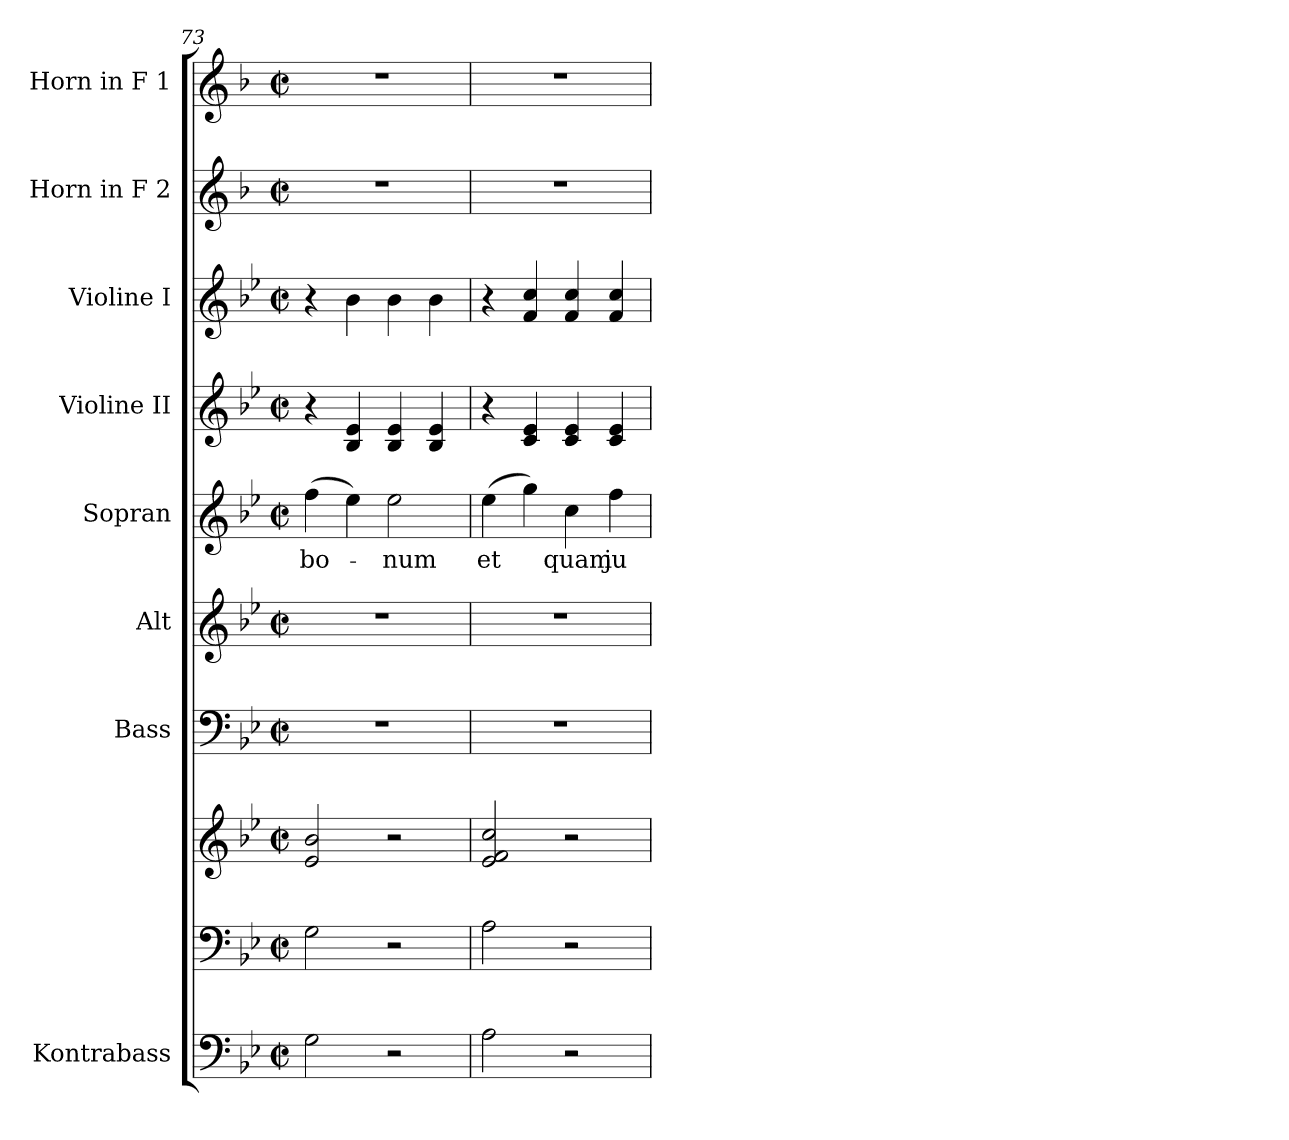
**kern	**kern	**kern	**kern	**kern	**kern	**text	**kern	**kern	**kern	**kern
*part9	*part8	*part8	*part7	*part6	*part5	*part5	*part4	*part3	*part2	*part1
*staff10	*staff9	*staff8	*staff7	*staff6	*staff5	*staff5	*staff4	*staff3	*staff2	*staff1
*I"Kontrabass	*	*	*I"Bass	*I"Alt	*I"Sopran	*	*I"Violine II	*I"Violine I	*I"Horn in F 2	*I"Horn in F 1
*I'Kb.	*	*	*I'B.	*I'A.	*I'S.	*	*I'Vl. II	*I'Vl. I	*	*
*clefF4	*clefF4	*clefG2	*clefF4	*clefG2	*clefG2	*	*clefG2	*clefG2	*clefG2	*clefG2
*ITrd7c12	*	*	*	*	*	*	*	*	*ITrd4c7	*ITrd4c7
*k[b-e-]	*k[b-e-]	*k[b-e-]	*k[b-e-]	*k[b-e-]	*k[b-e-]	*	*k[b-e-]	*k[b-e-]	*k[b-e-]	*k[b-e-]
*B-:	*B-:	*B-:	*B-:	*B-:	*B-:	*	*B-:	*B-:	*B-:	*B-:
*M2/2	*M2/2	*M2/2	*M2/2	*M2/2	*M2/2	*	*M2/2	*M2/2	*M2/2	*M2/2
*met(c|)	*met(c|)	*met(c|)	*met(c|)	*met(c|)	*met(c|)	*	*met(c|)	*met(c|)	*met(c|)	*met(c|)
=73	=73	=73	=73	=73	=73	=73	=73	=73	=73	=73
!	!	!	!	!	!	!LO:LY:b	!	!	!	!
2GG\	2G\	2e-/ 2b-/	1r	1r	(>4ff\	bo-	4r	4r	1r	1r
.	.	.	.	.	4ee-\)	.	4B-/ 4e-/	4b-\	.	.
!	!	!	!	!	!	!LO:LY:b	!	!	!	!
2r	2r	2r	.	.	2ee-\	-num	4B-/ 4e-/	4b-\	.	.
.	.	.	.	.	.	.	4B-/ 4e-/	4b-\	.	.
=74	=74	=74	=74	=74	=74	=74	=74	=74	=74	=74
!	!	!	!	!	!	!LO:LY:b	!	!	!	!
2AA\	2A\	2e-/ 2f/ 2cc/	1r	1r	(>4ee-\	et	4r	4r	1r	1r
.	.	.	.	.	4gg\)	.	4c/ 4e-/	4f/ 4cc/	.	.
!	!	!	!	!	!	!LO:LY:b	!	!	!	!
2r	2r	2r	.	.	4cc\	quam	4c/ 4e-/	4f/ 4cc/	.	.
!	!	!	!	!	!	!LO:LY:b	!	!	!	!
.	.	.	.	.	4ff\	ju	4c/ 4e-/	4f/ 4cc/	.	.
=	=	=	=	=	=	=	=	=	=	=
*-	*-	*-	*-	*-	*-	*-	*-	*-	*-	*-
